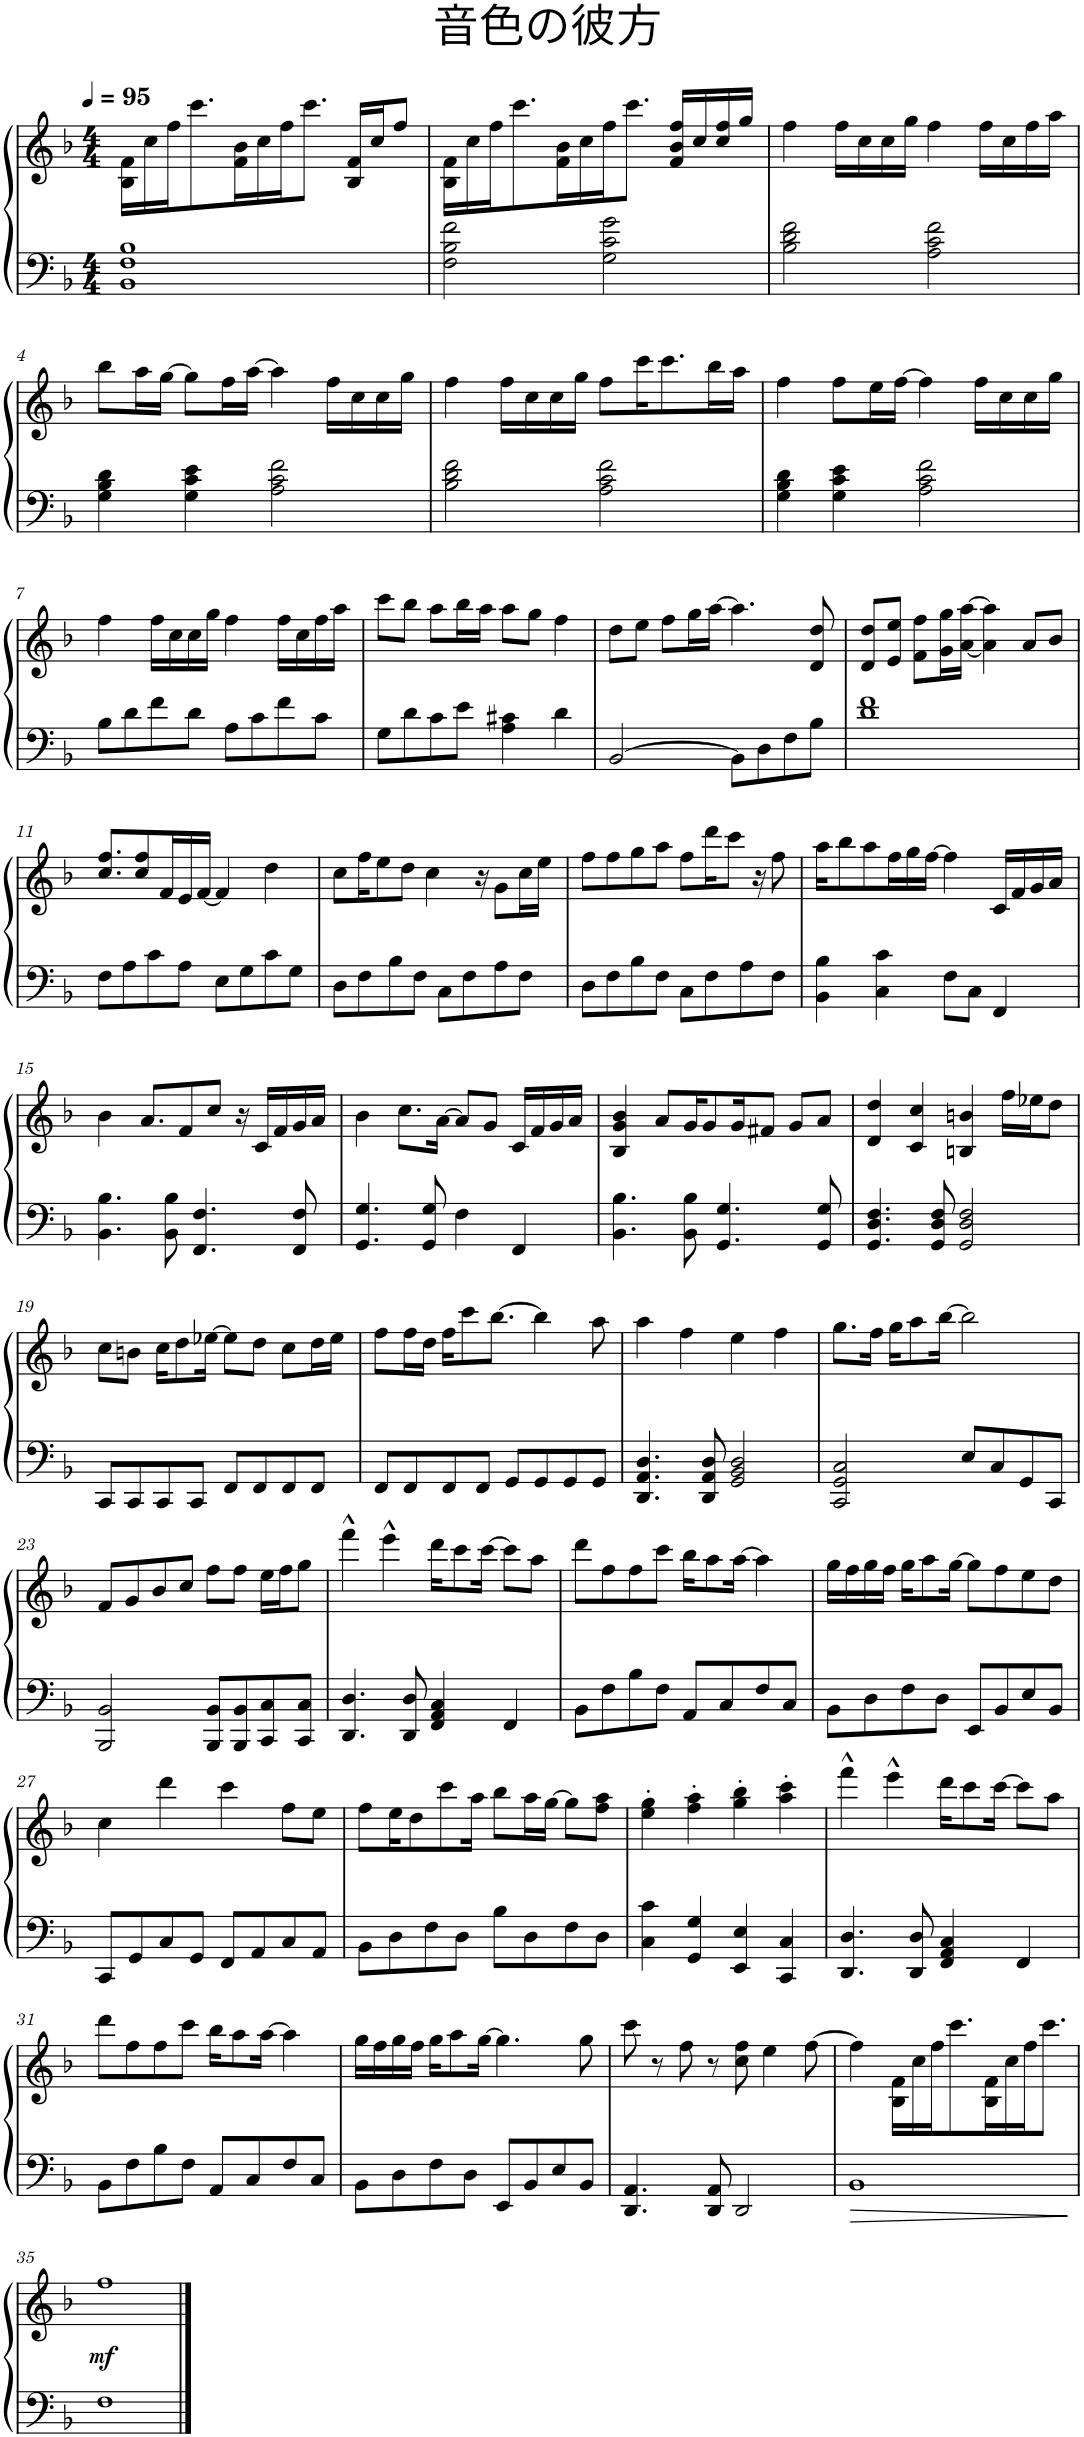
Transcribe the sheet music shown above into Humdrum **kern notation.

**kern	**kern	**dynam
*part1	*part1	*part1
*staff2	*staff1	*staff1/2
*I"钢琴	*	*
*clefF4	*clefG2	*
*k[b-]	*k[b-]	*
*M4/4	*M4/4	*
*MM95	*MM95	*
=1	=1	=1
1BB- 1F 1B-	16B-\ 16f\LL	.
.	16cc\	.
.	16ff\J	.
.	8.ccc\	.
.	16f\ 16b-\L	.
.	16cc\	.
.	16ff\J	.
.	8.ccc\J	.
.	16B-/ 16f/LL	.
.	16cc/J	.
.	8ff/J	.
=2	=2	=2
2F\ 2B-\ 2f\	16B-\ 16f\LL	.
.	16cc\	.
.	16ff\J	.
.	8.ccc\	.
.	16f\ 16b-\L	.
.	16cc\	.
2G\ 2c\ 2g\	16ff\J	.
.	8.ccc\J	.
.	16f/ 16b-/ 16ff/LL	.
.	16cc/	.
.	16cc/ 16ff/	.
.	16gg/JJ	.
=3	=3	=3
2B-\ 2d\ 2f\	4ff\	.
.	16ff\LL	.
.	16cc\	.
.	16cc\	.
.	16gg\JJ	.
2A\ 2c\ 2f\	4ff\	.
.	16ff\LL	.
.	16cc\	.
.	16ff\	.
.	16aa\JJ	.
!!LO:LB:g=z
=4	=4	=4
4G\ 4B-\ 4d\	8bb-\L	.
.	16aa\L	.
.	[16gg\JJ	.
4G\ 4c\ 4e\	8gg\L]	.
.	16ff\L	.
.	[16aa\JJ	.
2A\ 2c\ 2f\	4aa\]	.
.	16ff\LL	.
.	16cc\	.
.	16cc\	.
.	16gg\JJ	.
=5	=5	=5
2B-\ 2d\ 2f\	4ff\	.
.	16ff\LL	.
.	16cc\	.
.	16cc\	.
.	16gg\JJ	.
2A\ 2c\ 2f\	8ff\L	.
.	16ccc\K	.
.	8.ccc\	.
.	16bb-\L	.
.	16aa\JJ	.
=6	=6	=6
4G\ 4B-\ 4d\	4ff\	.
4G\ 4c\ 4e\	8ff\L	.
.	16ee\L	.
.	[16ff\JJ	.
2A\ 2c\ 2f\	4ff\]	.
.	16ff\LL	.
.	16cc\	.
.	16cc\	.
.	16gg\JJ	.
!!LO:LB:g=z
=7	=7	=7
8B-\L	4ff\	.
8d\	.	.
8f\	16ff\LL	.
.	16cc\	.
8d\J	16cc\	.
.	16gg\JJ	.
8A\L	4ff\	.
8c\	.	.
8f\	16ff\LL	.
.	16cc\	.
8c\J	16ff\	.
.	16aa\JJ	.
=8	=8	=8
8G\L	8ccc\L	.
8d\	8bb-\J	.
8c\	8aa\L	.
8e\J	16bb-\L	.
.	16aa\JJ	.
4A\ 4c#X\	8aa\L	.
.	8gg\J	.
4d\	4ff\	.
=9	=9	=9
[2BB-/	8dd\L	.
.	8ee\J	.
.	8ff\L	.
.	16gg\L	.
.	[16aa\JJ	.
8BB-\L]	4.aa\]	.
8D\	.	.
8F\	.	.
8B-\J	8d/ 8dd/	.
=10	=10	=10
1d 1f	8d/ 8dd/L	.
.	8e/ 8ee/J	.
.	8f\ 8ff\L	.
.	16g\ 16gg\L	.
.	[16a\ [16aa\JJ	.
.	4a\] 4aa\]	.
.	8a/L	.
.	8b-/J	.
!!LO:LB:g=z
=11	=11	=11
8F\L	8.cc/ 8.ff/L	.
8A\	.	.
.	8cc/ 8ff/	.
8c\	.	.
.	16f/L	.
8A\J	16e/	.
.	[16f/JJ	.
8E\L	4f/]	.
8G\	.	.
8c\	4dd\	.
8G\J	.	.
=12	=12	=12
8D\L	8cc\L	.
8F\	16ff\K	.
.	8ee\	.
8B-\	.	.
.	8dd\J	.
8F\J	.	.
.	4cc\	.
8C\L	.	.
8F\	.	.
.	16r	.
8A\	8g\L	.
8F\J	16cc\L	.
.	16ee\JJ	.
=13	=13	=13
8D\L	8ff\L	.
8F\	8ff\	.
8B-\	8gg\	.
8F\J	8aa\J	.
8C\L	8ff\L	.
8F\	16ddd\K	.
.	8ccc\J	.
8A\	.	.
.	16r	.
8F\J	8ff\	.
=14	=14	=14
4BB-\ 4B-\	16aa\KL	.
.	8bb-\	.
.	8aa\	.
4C\ 4c\	.	.
.	16ff\L	.
.	16gg\	.
.	[16ff\JJ	.
8F\L	4ff\]	.
8C\J	.	.
4FF/	16c/LL	.
.	16f/	.
.	16g/	.
.	16a/JJ	.
!!LO:LB:g=z
=15	=15	=15
4.BB-\ 4.B-\	4b-\	.
.	8.a/L	.
8BB-\ 8B-\	.	.
.	8f/	.
4.FF/ 4.F/	.	.
.	8cc/J	.
.	16r	.
.	16c/LL	.
.	16f/	.
8FF/ 8F/	16g/	.
.	16a/JJ	.
=16	=16	=16
4.GG/ 4.G/	4b-\	.
.	8.cc\L	.
8GG/ 8G/	.	.
.	[16a\Jk	.
4F\	8a/L]	.
.	8g/J	.
4FF/	16c/LL	.
.	16f/	.
.	16g/	.
.	16a/JJ	.
=17	=17	=17
4.BB-\ 4.B-\	4B-/ 4g/ 4b-/	.
.	8a/L	.
8BB-\ 8B-\	16g/K	.
.	8g/	.
4.GG/ 4.G/	.	.
.	16g/K	.
.	8f#X/J	.
.	8g/L	.
8GG/ 8G/	8a/J	.
=18	=18	=18
4.GG/ 4.D/ 4.F/	4d/ 4dd/	.
.	4c/ 4cc/	.
8GG/ 8D/ 8F/	.	.
2GG/ 2D/ 2F/	4Bn/ 4bn/	.
.	16ff\LL	.
.	16ee-X\J	.
.	8dd\J	.
!!LO:LB:g=z
=19	=19	=19
8CC/L	8cc\L	.
8CC/	8bn\J	.
8CC/	16cc\KL	.
.	8dd\	.
8CC/J	.	.
.	[16ee-X\Jk	.
8FF/L	8ee-\L]	.
8FF/	8dd\J	.
8FF/	8cc\L	.
8FF/J	16dd\L	.
.	16ee-\JJ	.
=20	=20	=20
8FF/L	8ff\L	.
8FF/	16ff\L	.
.	16dd\JJ	.
8FF/	16ff\KL	.
.	8ccc\	.
8FF/J	.	.
.	[8.bb-\J	.
8GG/L	.	.
8GG/	4bb-\]	.
8GG/	.	.
8GG/J	8aa\	.
=21	=21	=21
4.DD/ 4.AA/ 4.D/	4aa\	.
.	4ff\	.
8DD/ 8AA/ 8D/	.	.
2GG/ 2BB-/ 2D/	4ee\	.
.	4ff\	.
=22	=22	=22
2CC/ 2GG/ 2C/	8.gg\L	.
.	16ff\Jk	.
.	16gg\KL	.
.	8aa\	.
.	[16bb-\Jk	.
8E/L	2bb-\]	.
8C/	.	.
8GG/	.	.
8CC/J	.	.
!!LO:LB:g=z
=23	=23	=23
2BBB-/ 2BB-/	8f/L	.
.	8g/	.
.	8b-/	.
.	8cc/J	.
8BBB-/ 8BB-/L	8ff\L	.
8BBB-/ 8BB-/	8ff\J	.
8CC/ 8C/	16ee\LL	.
.	16ff\J	.
8CC/ 8C/J	8gg\J	.
=24	=24	=24
4.DD/ 4.D/	4fff^^\	.
.	4eee^^\	.
8DD/ 8D/	.	.
4FF/ 4AA/ 4C/	16ddd\KL	.
.	8ccc\	.
.	[16ccc\Jk	.
4FF/	8ccc\L]	.
.	8aa\J	.
=25	=25	=25
8BB-\L	8ddd\L	.
8F\	8ff\	.
8B-\	8ff\	.
8F\J	8ccc\J	.
8AA/L	16bb-\KL	.
.	8aa\	.
8C/	.	.
.	[16aa\Jk	.
8F/	4aa\]	.
8C/J	.	.
=26	=26	=26
8BB-\L	16gg\LL	.
.	16ff\	.
8D\	16gg\	.
.	16ff\JJ	.
8F\	16gg\KL	.
.	8aa\	.
8D\J	.	.
.	[16gg\Jk	.
8EE/L	8gg\L]	.
8BB-/	8ff\	.
8E/	8ee\	.
8BB-/J	8dd\J	.
!!LO:LB:g=z
=27	=27	=27
8CC/L	4cc\	.
8GG/	.	.
8C/	4ddd\	.
8GG/J	.	.
8FF/L	4ccc\	.
8AA/	.	.
8C/	8ff\L	.
8AA/J	8ee\J	.
=28	=28	=28
8BB-\L	8ff\L	.
8D\	16ee\K	.
.	8dd\	.
8F\	.	.
.	8ccc\	.
8D\J	.	.
.	16aa\Jk	.
8B-\L	8bb-\L	.
8D\	16aa\L	.
.	[16gg\JJ	.
8F\	8gg\L]	.
8D\J	8ff\ 8aa\J	.
=29	=29	=29
4C\ 4c\	4ee\' 4gg\'	.
4GG/ 4G/	4ff\' 4aa\'	.
4EE/ 4E/	4gg\' 4bb-\'	.
4CC/ 4C/	4aa\' 4ccc\'	.
=30	=30	=30
4.DD/ 4.D/	4fff^^\	.
.	4eee^^\	.
8DD/ 8D/	.	.
4FF/ 4AA/ 4C/	16ddd\KL	.
.	8ccc\	.
.	[16ccc\Jk	.
4FF/	8ccc\L]	.
.	8aa\J	.
!!LO:LB:g=z
=31	=31	=31
8BB-\L	8ddd\L	.
8F\	8ff\	.
8B-\	8ff\	.
8F\J	8ccc\J	.
8AA/L	16bb-\KL	.
.	8aa\	.
8C/	.	.
.	[16aa\Jk	.
8F/	4aa\]	.
8C/J	.	.
=32	=32	=32
8BB-\L	16gg\LL	.
.	16ff\	.
8D\	16gg\	.
.	16ff\JJ	.
8F\	16gg\KL	.
.	8aa\	.
8D\J	.	.
.	[16gg\Jk	.
8EE/L	4.gg\]	.
8BB-/	.	.
8E/	.	.
8BB-/J	8gg\	.
=33	=33	=33
4.DD/ 4.AA/	8ccc\	.
.	8r	.
.	8ff\	.
8DD/ 8AA/	8r	.
2DD/	8cc\ 8ff\	.
.	4ee\	.
.	[8ff\	.
=34	=34	=34
1BB-	4ff\]	.
.	16B-\ 16f\LL	.
.	16cc\	.
.	16ff\J	.
.	8.ccc\	.
.	16B-\ 16f\L	.
.	16cc\	.
.	16ff\J	.
.	8.ccc\J	.
!!LO:LB:g=z
=35	=35	=35
!	!	!LO:DY:b
1F	1ff	mf
==	==	==
*-	*-	*-
